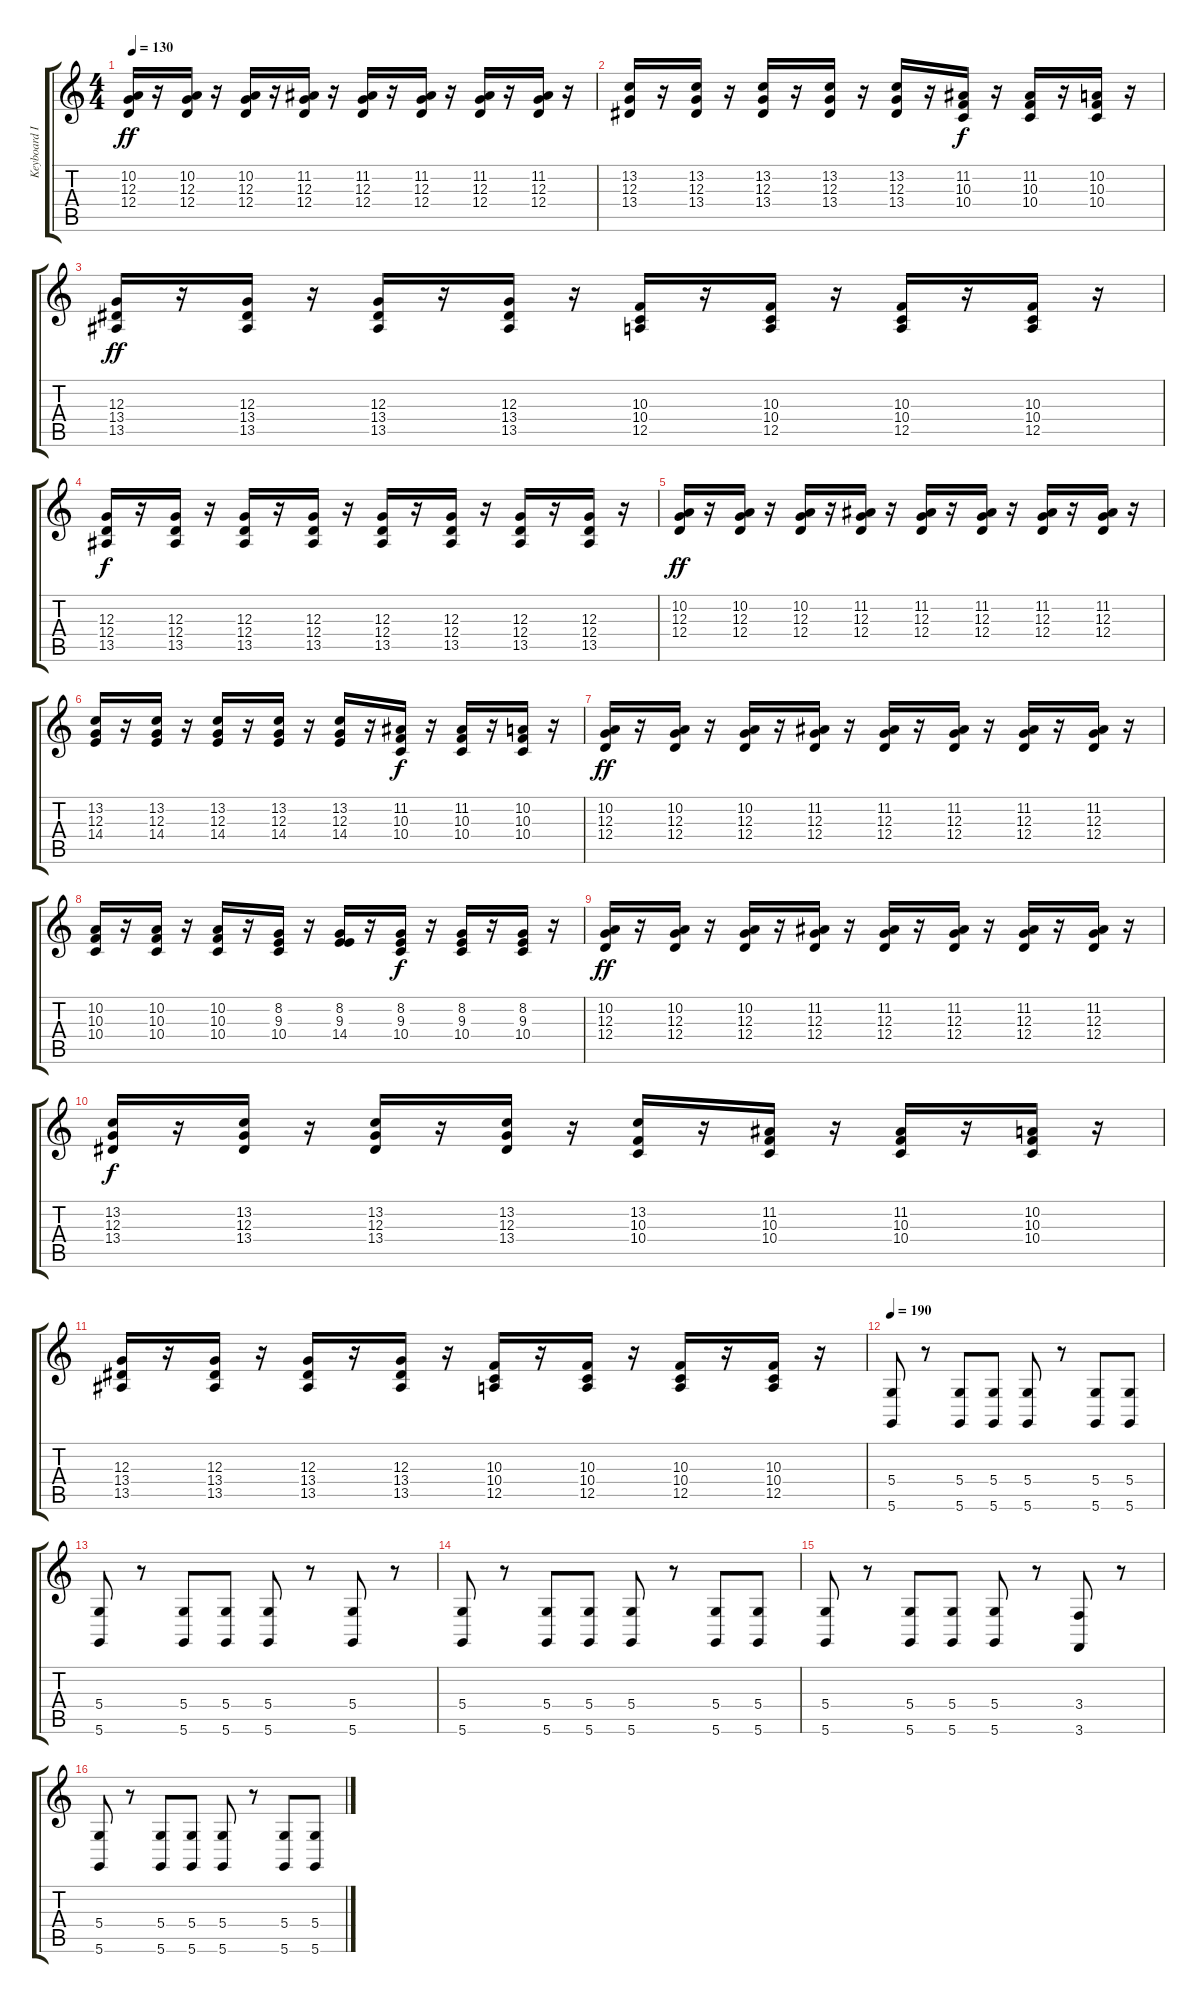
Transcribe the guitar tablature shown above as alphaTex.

\track ("Keyboard I" "Keyboard I") {instrument pad2warm}
\staff {score tabs}
\tuning (E4 B3 G3 D3 A2 D2) {hide}
\ts (4 4)
\tempo 130
\clef g2
\ks c
(10.2 12.3 12.4).16{dy ff volume 13 instrument stringensemble1} r.16 (10.2 12.3 12.4).16 r.16 (10.2 12.3 12.4).16 r.16 (11.2 12.3 12.4).16 r.16 (11.2 12.3 12.4).16 r.16 (11.2 12.3 12.4).16 r.16 (11.2 12.3 12.4).16 r.16 (11.2 12.3 12.4).16 r.16 |
(13.2 12.3 13.4).16 r.16 (13.2 12.3 13.4).16 r.16 (13.2 12.3 13.4).16 r.16 (13.2 12.3 13.4).16 r.16 (13.2 12.3 13.4).16 r.16 (11.2 10.3 10.4).16{dy f} r.16 (11.2 10.3 10.4).16 r.16 (10.2 10.3 10.4).16 r.16 |
(12.3 13.4 13.5).16{dy ff} r.16 (12.3 13.4 13.5).16 r.16 (12.3 13.4 13.5).16 r.16 (12.3 13.4 13.5).16 r.16 (10.3 10.4 12.5).16 r.16 (10.3 10.4 12.5).16 r.16 (10.3 10.4 12.5).16 r.16 (10.3 10.4 12.5).16 r.16 |
(12.3 12.4 13.5).16{dy f} r.16 (12.3 12.4 13.5).16 r.16 (12.3 12.4 13.5).16 r.16 (12.3 12.4 13.5).16 r.16 (12.3 12.4 13.5).16 r.16 (12.3 12.4 13.5).16 r.16 (12.3 12.4 13.5).16 r.16 (12.3 12.4 13.5).16 r.16 |
(10.2 12.3 12.4).16{dy ff volume 13 instrument stringensemble1} r.16 (10.2 12.3 12.4).16 r.16 (10.2 12.3 12.4).16 r.16 (11.2 12.3 12.4).16 r.16 (11.2 12.3 12.4).16 r.16 (11.2 12.3 12.4).16 r.16 (11.2 12.3 12.4).16 r.16 (11.2 12.3 12.4).16 r.16 |
(13.2 12.3 14.4).16 r.16 (13.2 12.3 14.4).16 r.16 (13.2 12.3 14.4).16 r.16 (13.2 12.3 14.4).16 r.16 (13.2 12.3 14.4).16 r.16 (11.2 10.3 10.4).16{dy f} r.16 (11.2 10.3 10.4).16 r.16 (10.2 10.3 10.4).16 r.16 |
(10.2 12.3 12.4).16{dy ff} r.16 (10.2 12.3 12.4).16 r.16 (10.2 12.3 12.4).16 r.16 (11.2 12.3 12.4).16 r.16 (11.2 12.3 12.4).16 r.16 (11.2 12.3 12.4).16 r.16 (11.2 12.3 12.4).16 r.16 (11.2 12.3 12.4).16 r.16 |
(10.2 10.3 10.4).16 r.16 (10.2 10.3 10.4).16 r.16 (10.2 10.3 10.4).16 r.16 (8.2 9.3 10.4).16 r.16 (8.2 9.3 14.4).16 r.16 (8.2 9.3 10.4).16{dy f} r.16 (8.2 9.3 10.4).16 r.16 (8.2 9.3 10.4).16 r.16 |
(10.2 12.3 12.4).16{dy ff} r.16 (10.2 12.3 12.4).16 r.16 (10.2 12.3 12.4).16 r.16 (11.2 12.3 12.4).16 r.16 (11.2 12.3 12.4).16 r.16 (11.2 12.3 12.4).16 r.16 (11.2 12.3 12.4).16 r.16 (11.2 12.3 12.4).16 r.16 |
(13.2 12.3 13.4).16{dy f} r.16 (13.2 12.3 13.4).16 r.16 (13.2 12.3 13.4).16 r.16 (13.2 12.3 13.4).16 r.16 (13.2 10.3 10.4).16 r.16 (11.2 10.3 10.4).16 r.16 (11.2 10.3 10.4).16 r.16 (10.2 10.3 10.4).16 r.16 |
(12.3 13.4 13.5).16 r.16 (12.3 13.4 13.5).16 r.16 (12.3 13.4 13.5).16 r.16 (12.3 13.4 13.5).16 r.16 (10.3 10.4 12.5).16 r.16 (10.3 10.4 12.5).16 r.16 (10.3 10.4 12.5).16 r.16 (10.3 10.4 12.5).16 r.16 |
\tempo 190
(5.4 5.6).8{volume 13 instrument stringensemble1} r.8 (5.4 5.6).8 (5.4 5.6).8 (5.4 5.6).8 r.8 (5.4 5.6).8 (5.4 5.6).8 |
(5.4 5.6).8 r.8 (5.4 5.6).8 (5.4 5.6).8 (5.4 5.6).8 r.8 (5.4 5.6).8 r.8 |
(5.4 5.6).8{volume 13 instrument stringensemble1} r.8 (5.4 5.6).8 (5.4 5.6).8 (5.4 5.6).8 r.8 (5.4 5.6).8 (5.4 5.6).8 |
(5.4 5.6).8 r.8 (5.4 5.6).8 (5.4 5.6).8 (5.4 5.6).8 r.8 (3.4 3.6).8 r.8 |
(5.4 5.6).8{volume 13 instrument stringensemble1} r.8 (5.4 5.6).8 (5.4 5.6).8 (5.4 5.6).8 r.8 (5.4 5.6).8 (5.4 5.6).8
